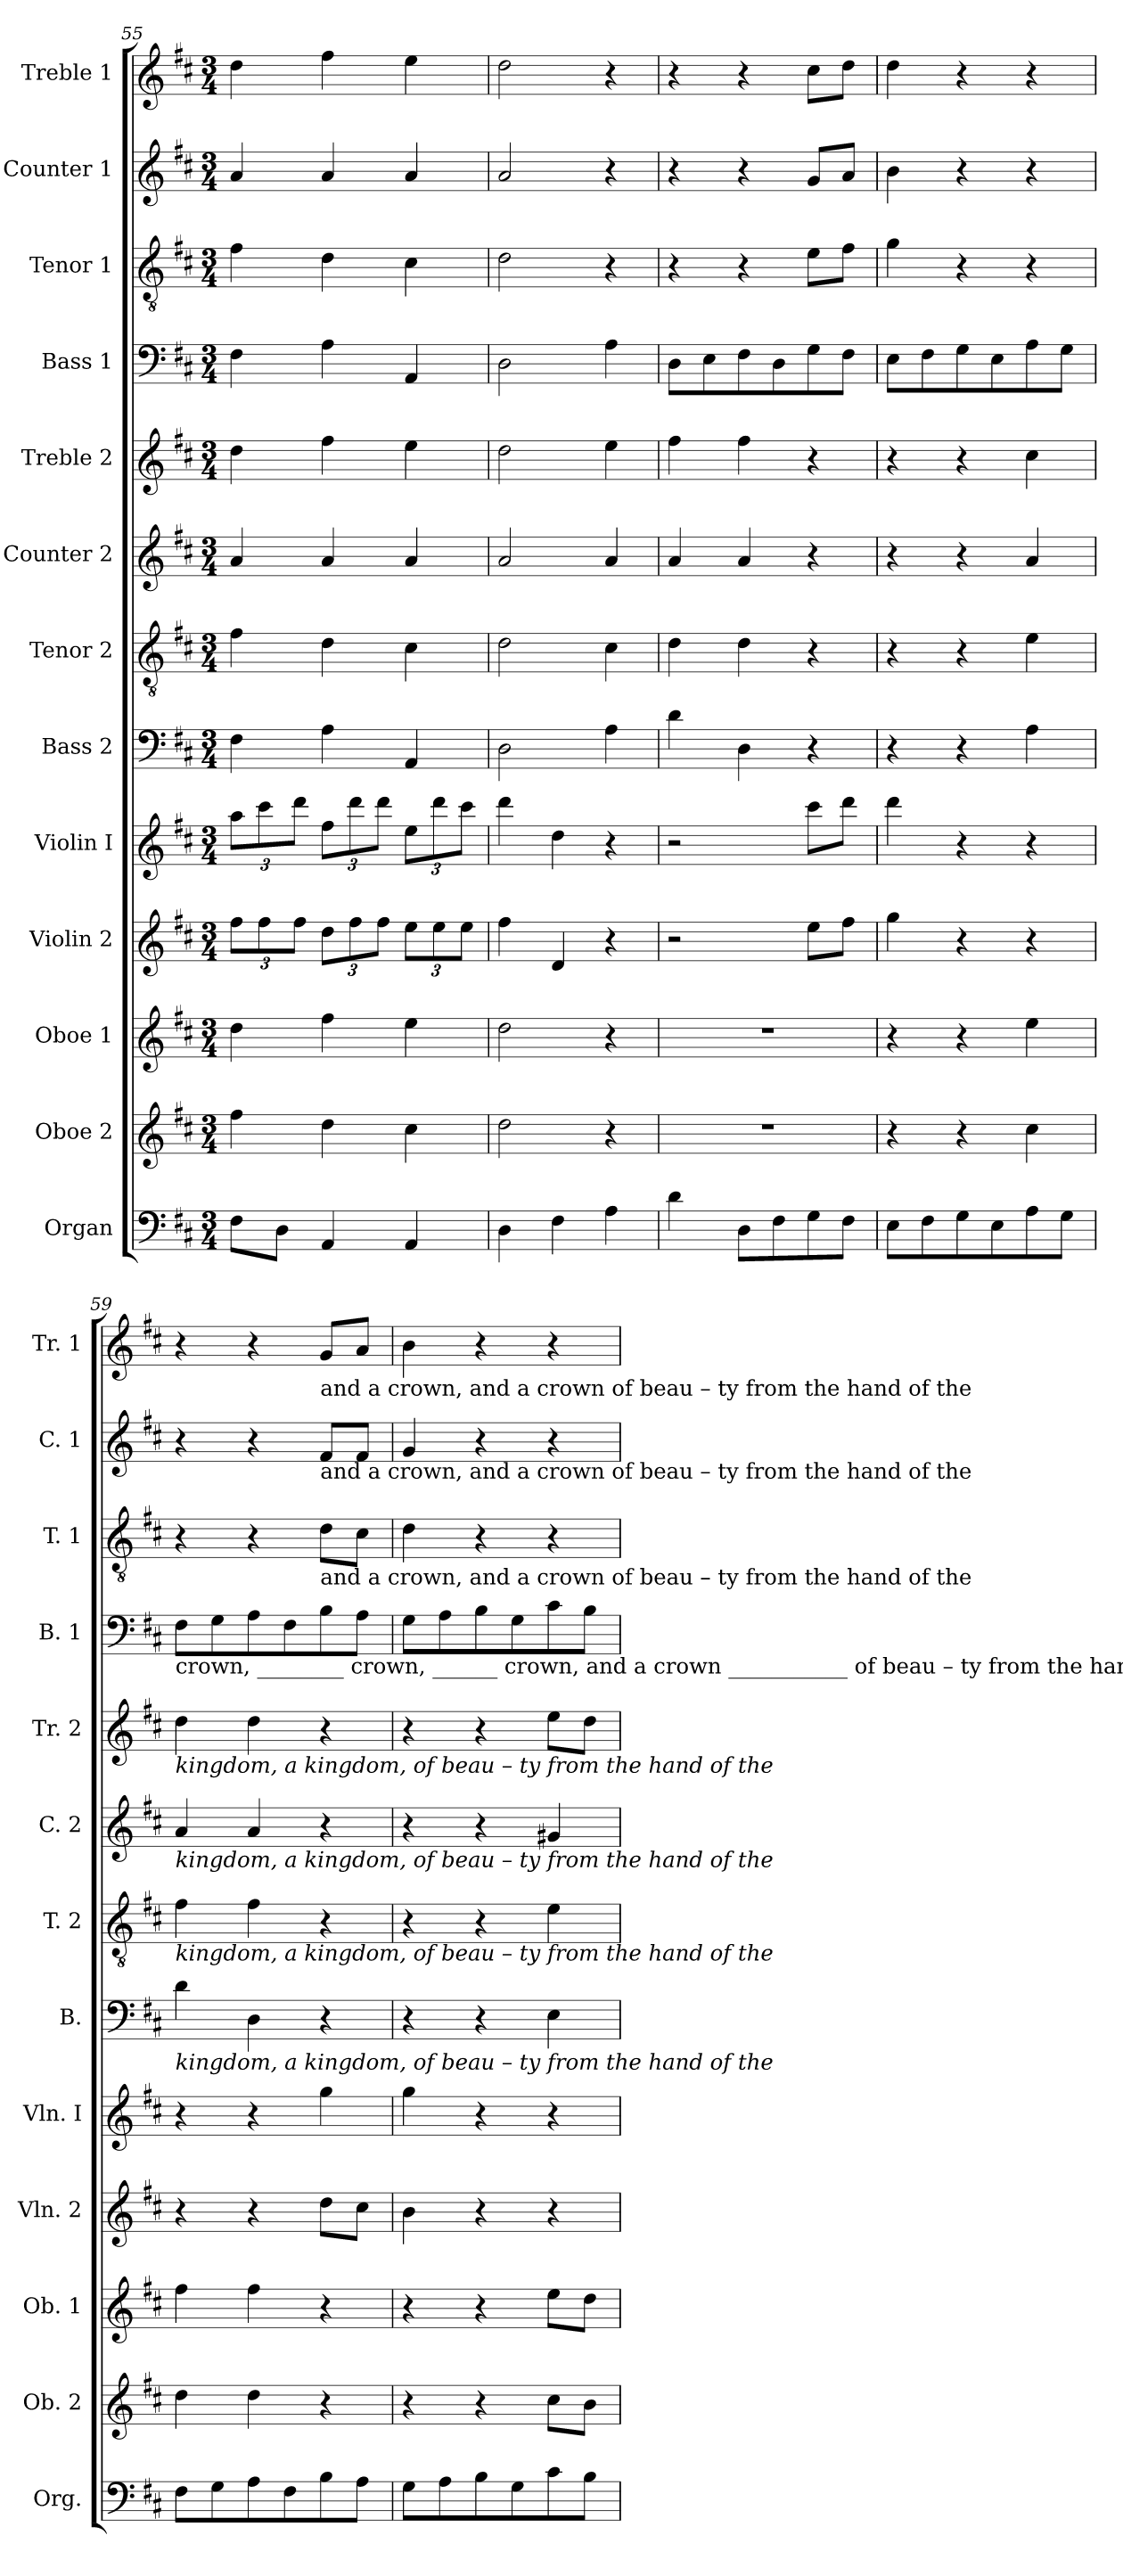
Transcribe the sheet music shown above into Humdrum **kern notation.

**kern	**kern	**kern	**kern	**kern	**kern	**kern	**kern	**kern	**kern	**kern	**kern	**kern
*part13	*part12	*part11	*part10	*part9	*part8	*part7	*part6	*part5	*part4	*part3	*part2	*part1
*staff13	*staff12	*staff11	*staff10	*staff9	*staff8	*staff7	*staff6	*staff5	*staff4	*staff3	*staff2	*staff1
*I"Organ	*I"Oboe 2	*I"Oboe 1	*I"Violin 2	*I"Violin  I	*I"Bass 2	*I"Tenor 2	*I"Counter 2	*I"Treble 2	*I"Bass 1	*I"Tenor 1	*I"Counter 1	*I"Treble 1
*I'Org.	*I'Ob. 2	*I'Ob. 1	*I'Vln. 2	*I'Vln.  I	*I'B.	*I'T. 2	*I'C. 2	*I'Tr. 2	*I'B. 1	*I'T. 1	*I'C. 1	*I'Tr. 1
*clefF4	*clefG2	*clefG2	*clefG2	*clefG2	*clefF4	*clefGv2	*clefG2	*clefG2	*clefF4	*clefGv2	*clefG2	*clefG2
*k[f#c#]	*k[f#c#]	*k[f#c#]	*k[f#c#]	*k[f#c#]	*k[f#c#]	*k[f#c#]	*k[f#c#]	*k[f#c#]	*k[f#c#]	*k[f#c#]	*k[f#c#]	*k[f#c#]
*M3/4	*M3/4	*M3/4	*M3/4	*M3/4	*M3/4	*M3/4	*M3/4	*M3/4	*M3/4	*M3/4	*M3/4	*M3/4
*	*	*	*Xbrackettup	*Xbrackettup	*	*	*	*	*	*	*	*
=55	=55	=55	=55	=55	=55	=55	=55	=55	=55	=55	=55	=55
8F#\L	4ff#\	4dd\	12ff#\L	12aa\L	4F#\	4f#\	4a/	4dd\	4F#\	4f#\	4a/	4dd\
.	.	.	12ff#\	12ccc#\	.	.	.	.	.	.	.	.
8D\J	.	.	.	.	.	.	.	.	.	.	.	.
.	.	.	12ff#\J	12ddd\J	.	.	.	.	.	.	.	.
4AA/	4dd\	4ff#\	12dd\L	12ff#\L	4A\	4d\	4a/	4ff#\	4A\	4d\	4a/	4ff#\
.	.	.	12ff#\	12ddd\	.	.	.	.	.	.	.	.
.	.	.	12ff#\J	12ddd\J	.	.	.	.	.	.	.	.
4AA/	4cc#\	4ee\	12ee\L	12ee\L	4AA/	4c#\	4a/	4ee\	4AA/	4c#\	4a/	4ee\
.	.	.	12ee\	12ddd\	.	.	.	.	.	.	.	.
.	.	.	12ee\J	12ccc#\J	.	.	.	.	.	.	.	.
=56	=56	=56	=56	=56	=56	=56	=56	=56	=56	=56	=56	=56
4D\	2dd\	2dd\	4ff#\	4ddd\	2D\	2d\	2a/	2dd\	2D\	2d\	2a/	2dd\
4F#\	.	.	4d/	4dd\	.	.	.	.	.	.	.	.
4A\	4r	4r	4r	4r	4A\	4c#\	4a/	4ee\	4A\	4r	4r	4r
=57	=57	=57	=57	=57	=57	=57	=57	=57	=57	=57	=57	=57
4d\	2.r	2.r	2r	2r	4d\	4d\	4a/	4ff#\	8D\L	4r	4r	4r
.	.	.	.	.	.	.	.	.	8E\	.	.	.
8D\L	.	.	.	.	4D\	4d\	4a/	4ff#\	8F#\	4r	4r	4r
8F#\	.	.	.	.	.	.	.	.	8D\	.	.	.
8G\	.	.	8ee\L	8ccc#\L	4r	4r	4r	4r	8G\	8e\L	8g/L	8cc#\L
8F#\J	.	.	8ff#\J	8ddd\J	.	.	.	.	8F#\J	8f#\J	8a/J	8dd\J
=58	=58	=58	=58	=58	=58	=58	=58	=58	=58	=58	=58	=58
8E\L	4r	4r	4gg\	4ddd\	4r	4r	4r	4r	8E\L	4g\	4b\	4dd\
8F#\	.	.	.	.	.	.	.	.	8F#\	.	.	.
8G\	4r	4r	4r	4r	4r	4r	4r	4r	8G\	4r	4r	4r
8E\	.	.	.	.	.	.	.	.	8E\	.	.	.
8A\	4cc#\	4ee\	4r	4r	4A\	4e\	4a/	4cc#\	8A\	4r	4r	4r
8G\J	.	.	.	.	.	.	.	.	8G\J	.	.	.
!!LO:PB:g=z
=59	=59	=59	=59	=59	=59	=59	=59	=59	=59	=59	=59	=59
!	!	!	!	!	!	!	!	!	!LO:TX:b:t=crown, ________   crown, ______  crown,  and  a     crown ___________   of               beau   –   ty        from  the   hand       of         the	!	!	!
!	!	!	!	!	!	!	!	!LO:TX:b:i:t=kingdom,                          a      kingdom,                                              of           beau   –  ty      from  the   hand      of        the	!	!	!	!
!	!	!	!	!	!	!	!LO:TX:b:i:t=kingdom,                          a      kingdom,                                              of           beau   –  ty      from  the   hand      of        the	!	!	!	!	!
!	!	!	!	!	!	!LO:TX:b:i:t=kingdom,                          a      kingdom,                                              of           beau   –  ty      from  the   hand      of        the	!	!	!	!	!	!
!	!	!	!	!	!LO:TX:b:i:t=kingdom,                          a      kingdom,                                              of           beau   –  ty      from  the   hand      of        the	!	!	!	!	!	!	!
8F#\L	4dd\	4ff#\	4r	4r	4d\	4f#\	4a/	4dd\	8F#\L	4r	4r	4r
8G\	.	.	.	.	.	.	.	.	8G\	.	.	.
8A\	4dd\	4ff#\	4r	4r	4D\	4f#\	4a/	4dd\	8A\	4r	4r	4r
8F#\	.	.	.	.	.	.	.	.	8F#\	.	.	.
!	!	!	!	!	!	!	!	!	!	!	!	!LO:TX:b:t=and  a   crown,                               and   a   crown                        of               beau   –   ty        from  the   hand       of         the
!	!	!	!	!	!	!	!	!	!	!	!LO:TX:b:t=and  a   crown,                               and   a   crown                        of               beau   –   ty        from  the   hand       of         the	!
!	!	!	!	!	!	!	!	!	!	!LO:TX:b:t=and  a   crown,                               and   a   crown                        of               beau   –   ty        from  the   hand       of         the	!	!
8B\	4r	4r	8dd\L	4gg\	4r	4r	4r	4r	8B\	8d\L	8f#/L	8g/L
8A\J	.	.	8cc#\J	.	.	.	.	.	8A\J	8c#\J	8f#/J	8a/J
=60	=60	=60	=60	=60	=60	=60	=60	=60	=60	=60	=60	=60
8G\L	4r	4r	4b\	4gg\	4r	4r	4r	4r	8G\L	4d\	4g/	4b\
8A\	.	.	.	.	.	.	.	.	8A\	.	.	.
8B\	4r	4r	4r	4r	4r	4r	4r	4r	8B\	4r	4r	4r
8G\	.	.	.	.	.	.	.	.	8G\	.	.	.
8c#\	8cc#\L	8ee\L	4r	4r	4E\	4e\	4g#X/	8ee\L	8c#\	4r	4r	4r
8B\J	8b\J	8dd\J	.	.	.	.	.	8dd\J	8B\J	.	.	.
=	=	=	=	=	=	=	=	=	=	=	=	=
*-	*-	*-	*-	*-	*-	*-	*-	*-	*-	*-	*-	*-
